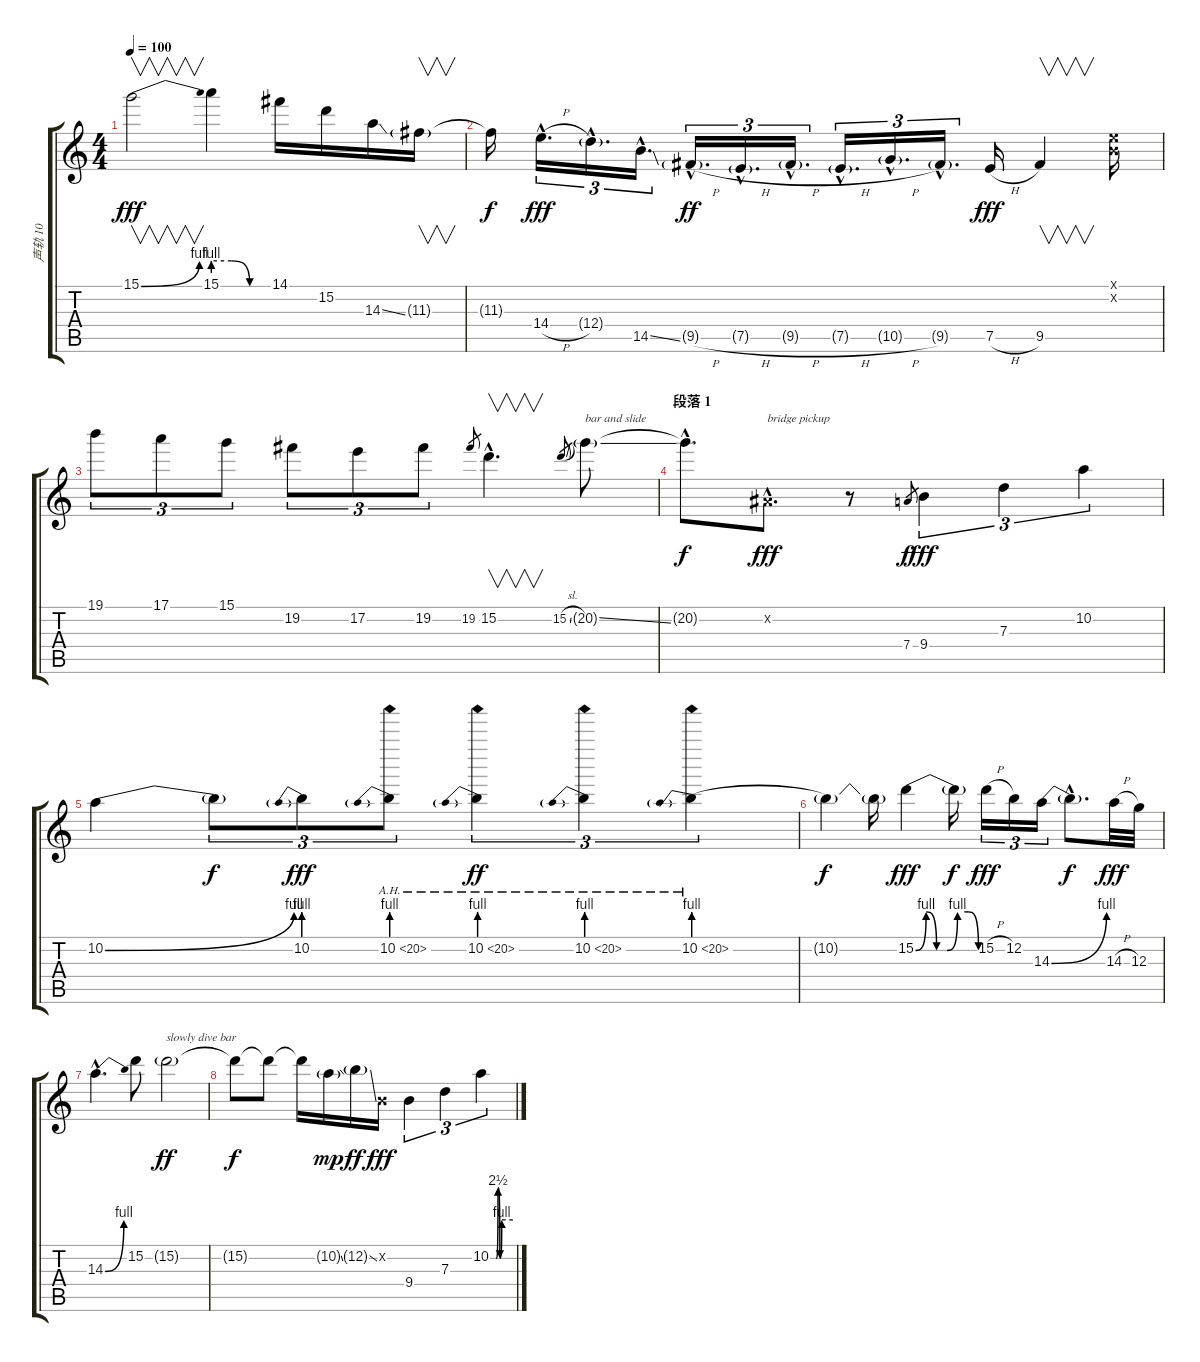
\track ("声轨 10" "声轨 10") {instrument distortionguitar}
\staff {score tabs}
\tuning (E4 B3 G3 D3 A2 E2) {hide}
\ts (4 4)
\tempo 100
\clef g2
\ks c
15.1{be (bend 0 0 60 4)}.2{v dy fff volume 16} 15.1{be (custom 0 4 20 4 40 0 60 0)}.4 14.1.16 15.2.16 14.3{ss}.16 11.3{g}.16{v} |
11.3{t}.16{dy f} 14.4{h hac}.16{d tu (3 2) dy fff} 12.4{g hac}.16{d tu (3 2)} 14.5{ss hac}.16{d tu (3 2)} 9.5{h g hac}.16{d tu (3 2) dy ff} 7.5{h g hac}.16{d tu (3 2)} 9.5{h g hac}.16{d tu (3 2)} 7.5{h g hac}.16{d tu (3 2)} 10.5{h g hac}.16{d tu (3 2)} 9.5{g hac}.16{d tu (3 2)} 7.5{h}.16{dy fff} 9.5.4{v} (0.1{x} 0.2{x}).16 |
19.1.8{tu (3 2)} 17.1.8{tu (3 2)} 15.1.8{tu (3 2)} 19.2.8{tu (3 2)} 17.2.8{tu (3 2)} 19.2.8{tu (3 2)} 19.2.8{gr} 15.2{hac}.4{v d} 15.2{sl}.8{gr} 20.2{ss g}.8{txt "bar and slide"} |
\section ("" "段落 1")
20.2{hac t}.8{d dy f} -1.2{hac x}.8{d txt "bridge pickup" dy fff} r.8 7.4.8{gr dy f} 9.4.4{tu (3 2) dy fff} 7.3.4{tu (3 2)} 10.2.4{tu (3 2)} |
10.2{be (bend 0 0 60 4)}.4 10.2{t}.8{tu (3 2) dy f} 10.2{be (prebend 0 4 60 4)}.8{tu (3 2) dy fff} 10.2{be (prebend 0 4 60 4) ah 10}.8{tu (3 2)} 10.2{be (prebend 0 4 60 4) ah 10}.4{tu (3 2) dy ff} 10.2{be (prebend 0 4 60 4) ah 10}.4{tu (3 2)} 10.2{be (prebend 0 4 60 4) ah 10}.4{tu (3 2)} |
10.2{t}.4{dy f} 10.2{t}.16 15.2{be (custom 0 0 10 4 20 0 30 0 40 4 50 4 60 0)}.4{dy fff} 15.2{t}.16{dy f} 15.2{h}.16{tu (3 2) dy fff} 12.2.16{tu (3 2)} 14.3{be (bend 0 0 60 4)}.16{tu (3 2)} 14.3{hac t}.8{d dy f} 14.3{h}.32{dy fff} 12.3.32 |
14.3{be (bend 0 0 60 4) hac}.4{d} 15.2.8 15.2{g}.2{txt "slowly dive bar" dy ff volume 0} |
15.2{t}.8{dy f volume 0} 15.2{t}.8 15.2{t}.16 10.2{ss g}.16{dy mp volume 16} 12.2{ss g}.16{dy ff} 0.2{x}.16{dy fff} 9.4.4{tu (3 2)} 7.3.4{tu (3 2)} 10.2{be (custom 0 0 15 0 20 10 25 0 30 4 60 4)}.4{tu (3 2)}
